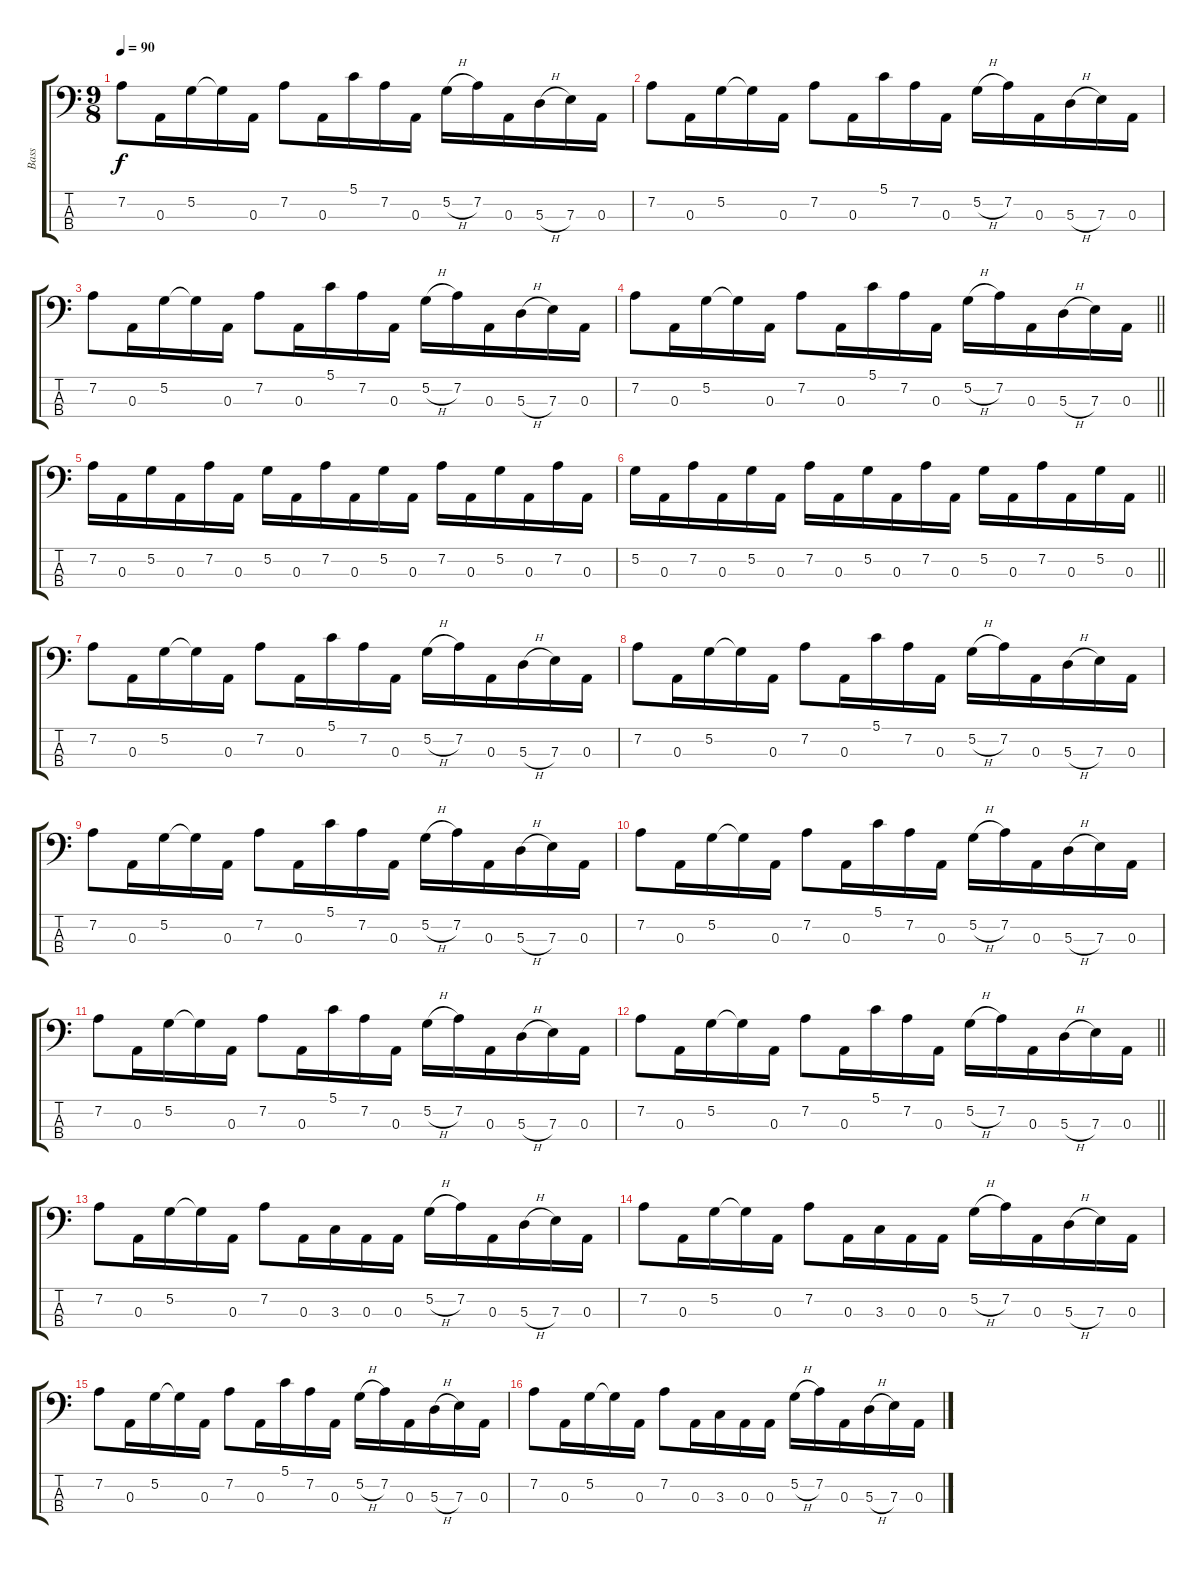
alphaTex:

\track ("Bass" "Bass") {instrument electricbassfinger}
\staff {score tabs}
\tuning (G2 D2 A1 D1) {hide}
\ts (9 8)
\tempo 90
\clef f4
\ks c
7.2.8{dy f} 0.3.16 5.2.16 5.2{t}.16 0.3.16 7.2.8 0.3.16 5.1.16 7.2.16 0.3.16 5.2{h}.16 7.2.16 0.3.16 5.3{h}.16 7.3.16 0.3.16 |
7.2.8 0.3.16 5.2.16 5.2{t}.16 0.3.16 7.2.8 0.3.16 5.1.16 7.2.16 0.3.16 5.2{h}.16 7.2.16 0.3.16 5.3{h}.16 7.3.16 0.3.16 |
7.2.8 0.3.16 5.2.16 5.2{t}.16 0.3.16 7.2.8 0.3.16 5.1.16 7.2.16 0.3.16 5.2{h}.16 7.2.16 0.3.16 5.3{h}.16 7.3.16 0.3.16 |
\barLineRight lightlight
7.2.8 0.3.16 5.2.16 5.2{t}.16 0.3.16 7.2.8 0.3.16 5.1.16 7.2.16 0.3.16 5.2{h}.16 7.2.16 0.3.16 5.3{h}.16 7.3.16 0.3.16 |
7.2.16 0.3.16 5.2.16 0.3.16 7.2.16 0.3.16 5.2.16 0.3.16 7.2.16 0.3.16 5.2.16 0.3.16 7.2.16 0.3.16 5.2.16 0.3.16 7.2.16 0.3.16 |
\barLineRight lightlight
5.2.16 0.3.16 7.2.16 0.3.16 5.2.16 0.3.16 7.2.16 0.3.16 5.2.16 0.3.16 7.2.16 0.3.16 5.2.16 0.3.16 7.2.16 0.3.16 5.2.16 0.3.16 |
7.2.8 0.3.16 5.2.16 5.2{t}.16 0.3.16 7.2.8 0.3.16 5.1.16 7.2.16 0.3.16 5.2{h}.16 7.2.16 0.3.16 5.3{h}.16 7.3.16 0.3.16 |
7.2.8 0.3.16 5.2.16 5.2{t}.16 0.3.16 7.2.8 0.3.16 5.1.16 7.2.16 0.3.16 5.2{h}.16 7.2.16 0.3.16 5.3{h}.16 7.3.16 0.3.16 |
7.2.8 0.3.16 5.2.16 5.2{t}.16 0.3.16 7.2.8 0.3.16 5.1.16 7.2.16 0.3.16 5.2{h}.16 7.2.16 0.3.16 5.3{h}.16 7.3.16 0.3.16 |
7.2.8 0.3.16 5.2.16 5.2{t}.16 0.3.16 7.2.8 0.3.16 5.1.16 7.2.16 0.3.16 5.2{h}.16 7.2.16 0.3.16 5.3{h}.16 7.3.16 0.3.16 |
7.2.8 0.3.16 5.2.16 5.2{t}.16 0.3.16 7.2.8 0.3.16 5.1.16 7.2.16 0.3.16 5.2{h}.16 7.2.16 0.3.16 5.3{h}.16 7.3.16 0.3.16 |
\barLineRight lightlight
7.2.8 0.3.16 5.2.16 5.2{t}.16 0.3.16 7.2.8 0.3.16 5.1.16 7.2.16 0.3.16 5.2{h}.16 7.2.16 0.3.16 5.3{h}.16 7.3.16 0.3.16 |
\section ("" "")
7.2.8 0.3.16 5.2.16 5.2{t}.16 0.3.16 7.2.8 0.3.16 3.3.16 0.3.16 0.3.16 5.2{h}.16 7.2.16 0.3.16 5.3{h}.16 7.3.16 0.3.16 |
7.2.8 0.3.16 5.2.16 5.2{t}.16 0.3.16 7.2.8 0.3.16 3.3.16 0.3.16 0.3.16 5.2{h}.16 7.2.16 0.3.16 5.3{h}.16 7.3.16 0.3.16 |
7.2.8 0.3.16 5.2.16 5.2{t}.16 0.3.16 7.2.8 0.3.16 5.1.16 7.2.16 0.3.16 5.2{h}.16 7.2.16 0.3.16 5.3{h}.16 7.3.16 0.3.16 |
7.2.8 0.3.16 5.2.16 5.2{t}.16 0.3.16 7.2.8 0.3.16 3.3.16 0.3.16 0.3.16 5.2{h}.16 7.2.16 0.3.16 5.3{h}.16 7.3.16 0.3.16
